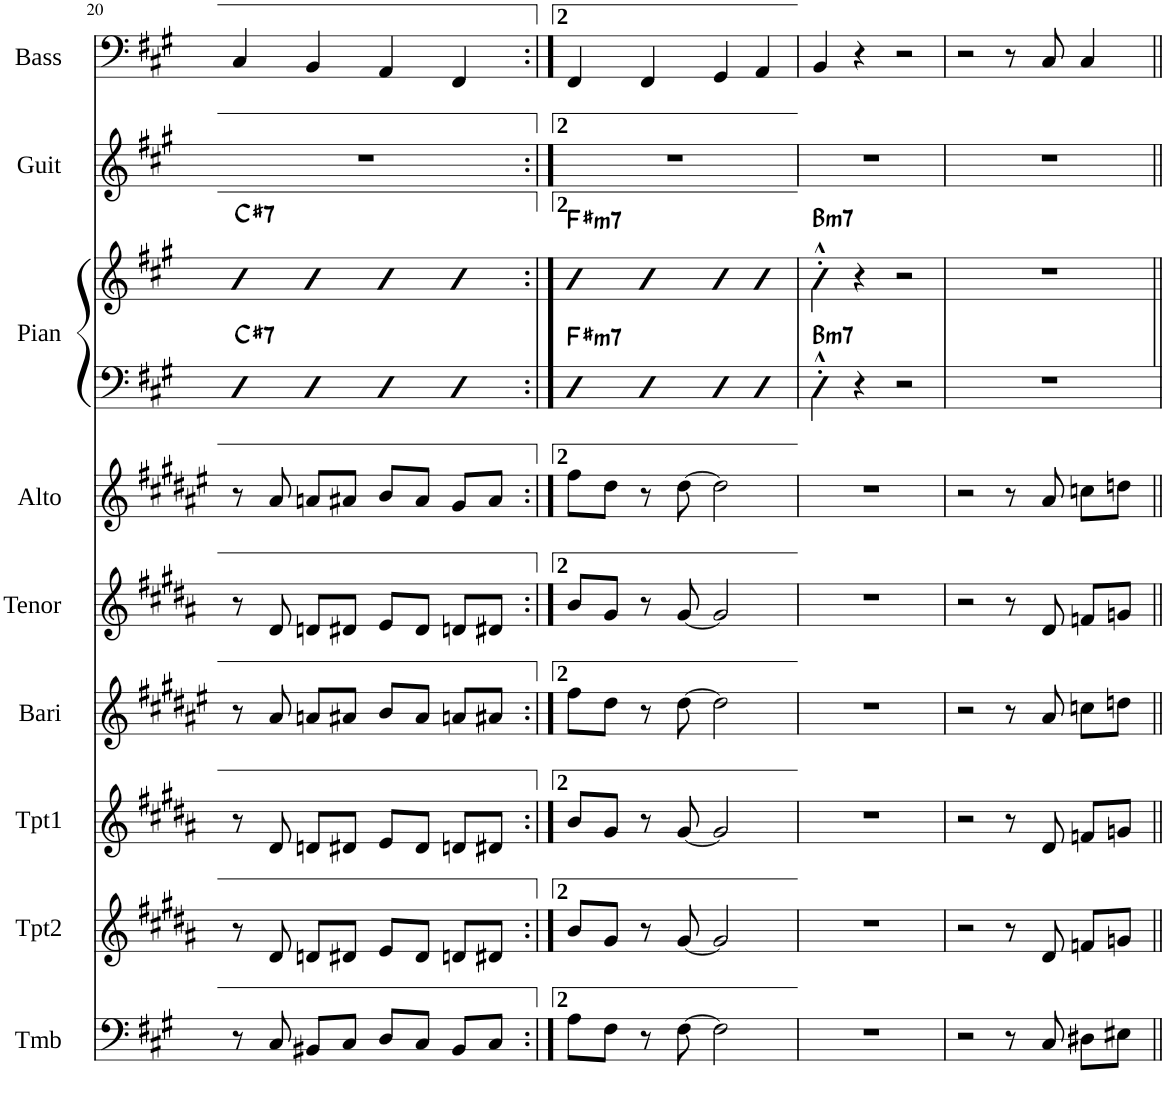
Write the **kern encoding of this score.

**kern	**kern	**kern	**kern	**kern	**kern	**kern	**kern	**harte	**kern	**kern
*part9	*part8	*part7	*part6	*part5	*part4	*part3	*part3	*part3	*part2	*part1
*staff10	*staff9	*staff8	*staff7	*staff6	*staff5	*staff4	*staff3	*	*staff2	*staff1
*I"Trombone	*I"Trumpet 2	*I"Trumpet 1	*I"Baritone Sax	*I"Tenor Sax	*I"Alto Sax	*I"Piano	*	*	*I"Guitar	*I"Bass
*I'Tmb	*I'Tpt2	*I'Tpt1	*I'Bari	*I'Tenor	*I'Alto	*I'Pian	*	*	*I'Guit	*I'Bass
!!LO:PB:g=z
*clefF4	*clefG2	*clefG2	*clefG2	*clefG2	*clefG2	*clefF4	*clefG2	*	*clefG2	*clefF4
*	*Trd8c14	*Trd8c14	*Trd-2c-3	*Trd1c2	*Trd5c9	*	*	*	*	*
*k[f#c#g#]	*k[f#c#g#d#a#]	*k[f#c#g#d#a#]	*k[f#c#g#d#a#e#]	*k[f#c#g#d#a#]	*k[f#c#g#d#a#e#]	*k[f#c#g#]	*k[f#c#g#]	*	*k[f#c#g#]	*k[f#c#g#]
*M4/4	*M4/4	*M4/4	*M4/4	*M4/4	*M4/4	*M4/4	*M4/4	*	*M4/4	*M4/4
=20	=20	=20	=20	=20	=20	=20	=20	=20	=20	=20
!	!	!	!	!	!	!	!	!LO:H:n=1:kt=7	!	!
!	!	!	!	!	!	!	!	!LO:H:n=2:kt=7	!	!
8r	8r	8r	8r	8r	8r	4b	4b	C#:7 C#:7	1r	4C#/
8C#/	8d#/	8d#/	8a#/	8d#/	8a#/	.	.	.	.	.
8BB#X/L	8dn/L	8dn/L	8an/L	8dn/L	8an/L	4b	4b	.	.	4BB/
8C#/J	8d#X/J	8d#X/J	8a#X/J	8d#X/J	8a#X/J	.	.	.	.	.
8D/L	8e/L	8e/L	8b/L	8e/L	8b/L	4b	4b	.	.	4AA/
8C#/J	8d#/J	8d#/J	8a#/J	8d#/J	8a#/J	.	.	.	.	.
8BB#/L	8dn/L	8dn/L	8an/L	8dn/L	8g#/L	4b	4b	.	.	4FF#/
8C#/J	8d#X/J	8d#X/J	8a#X/J	8d#X/J	8a#/J	.	.	.	.	.
=21:|!	=21:|!	=21:|!	=21:|!	=21:|!	=21:|!	=21:|!	=21:|!	=21:|!	=21:|!	=21:|!
!	!	!	!	!	!	!	!	!LO:H:n=1:kt=m7	!	!
!	!	!	!	!	!	!	!	!LO:H:n=2:kt=m7	!	!
8A\L	8b/L	8b/L	8ff#\L	8b/L	8ff#\L	4b	4b	F#:min7 F#:min7	1r	4FF#/
8F#\J	8g#/J	8g#/J	8dd#\J	8g#/J	8dd#\J	.	.	.	.	.
8r	8r	8r	8r	8r	8r	4b	4b	.	.	4FF#/
[8F#\	[8g#/	[8g#/	[8dd#\	[8g#/	[8dd#\	.	.	.	.	.
2F#\]	2g#/]	2g#/]	2dd#\]	2g#/]	2dd#\]	4b	4b	.	.	4GG#/
.	.	.	.	.	.	4b	4b	.	.	4AA/
=22	=22	=22	=22	=22	=22	=22	=22	=22	=22	=22
!	!	!	!	!	!	!	!	!LO:H:n=1:kt=m7	!	!
!	!	!	!	!	!	!	!	!LO:H:n=2:kt=m7	!	!
1r	1r	1r	1r	1r	1r	4D'^^\	4b'^^\	B:min7 B:min7	1r	4BB/
.	.	.	.	.	.	4r	4r	.	.	4r
.	.	.	.	.	.	2r	2r	.	.	2r
=23	=23	=23	=23	=23	=23	=23	=23	=23	=23	=23
2r	2r	2r	2r	2r	2r	1r	1r	.	1r	2r
8r	8r	8r	8r	8r	8r	.	.	.	.	8r
8C#/	8d#/	8d#/	8a#/	8d#/	8a#/	.	.	.	.	8C#/
8D#X\L	8fn/L	8fn/L	8ccn\L	8fn/L	8ccn\L	.	.	.	.	4C#/
8E#X\J	8gn/J	8gn/J	8ddn\J	8gn/J	8ddn\J	.	.	.	.	.
=||	=||	=||	=||	=||	=||	=||	=||	=||	=||	=||
*-	*-	*-	*-	*-	*-	*-	*-	*-	*-	*-
